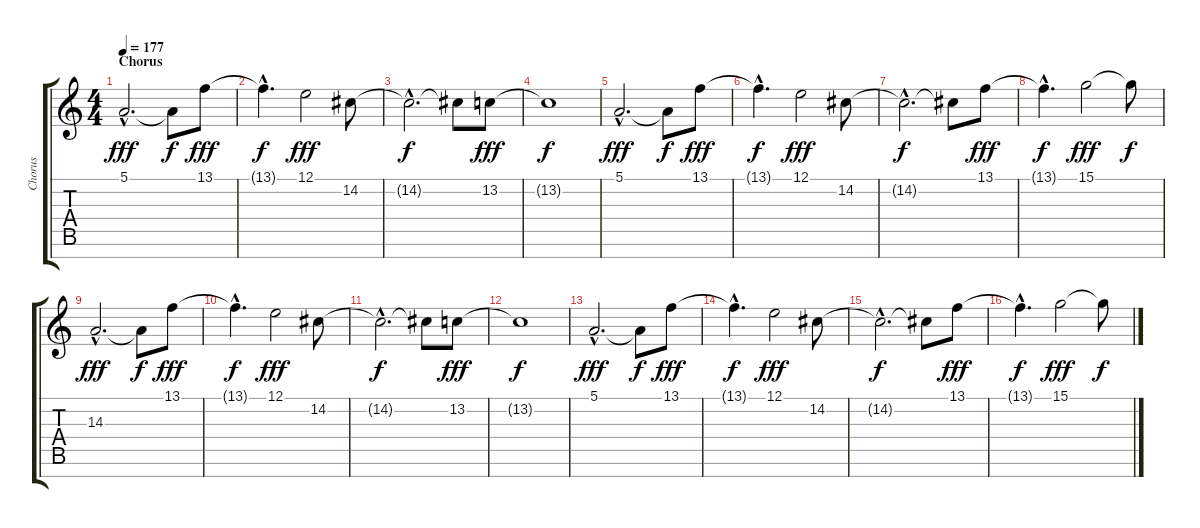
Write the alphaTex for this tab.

\track ("Chorus" "Chorus") {instrument lead1square}
\staff {score tabs}
\tuning (E4 B3 G3 D3 A2 E2 B1) {hide}
\ts (4 4)
\section ("" "Chorus")
\tempo 177
\clef g2
\ks c
5.1{hac}.2{d dy fff} 5.1{t}.8{dy f} 13.1.8{dy fff} |
13.1{hac t}.4{d dy f} 12.1.2{dy fff} 14.2.8 |
14.2{hac t}.2{d dy f} 14.2{t}.8 13.2.8{dy fff} |
13.2{t}.1{dy f} |
5.1{hac}.2{d dy fff} 5.1{t}.8{dy f} 13.1.8{dy fff} |
13.1{hac t}.4{d dy f} 12.1.2{dy fff} 14.2.8 |
14.2{hac t}.2{d dy f} 14.2{t}.8 13.1.8{dy fff} |
13.1{hac t}.4{d dy f} 15.1.2{dy fff} 15.1{t}.8{dy f} |
14.3{hac}.2{d dy fff} 14.3{t}.8{dy f} 13.1.8{dy fff} |
13.1{hac t}.4{d dy f} 12.1.2{dy fff} 14.2.8 |
14.2{hac t}.2{d dy f} 14.2{t}.8 13.2.8{dy fff} |
13.2{t}.1{dy f} |
5.1{hac}.2{d dy fff} 5.1{t}.8{dy f} 13.1.8{dy fff} |
13.1{hac t}.4{d dy f} 12.1.2{dy fff} 14.2.8 |
14.2{hac t}.2{d dy f} 14.2{t}.8 13.1.8{dy fff} |
13.1{hac t}.4{d dy f} 15.1.2{dy fff} 15.1{t}.8{dy f}
